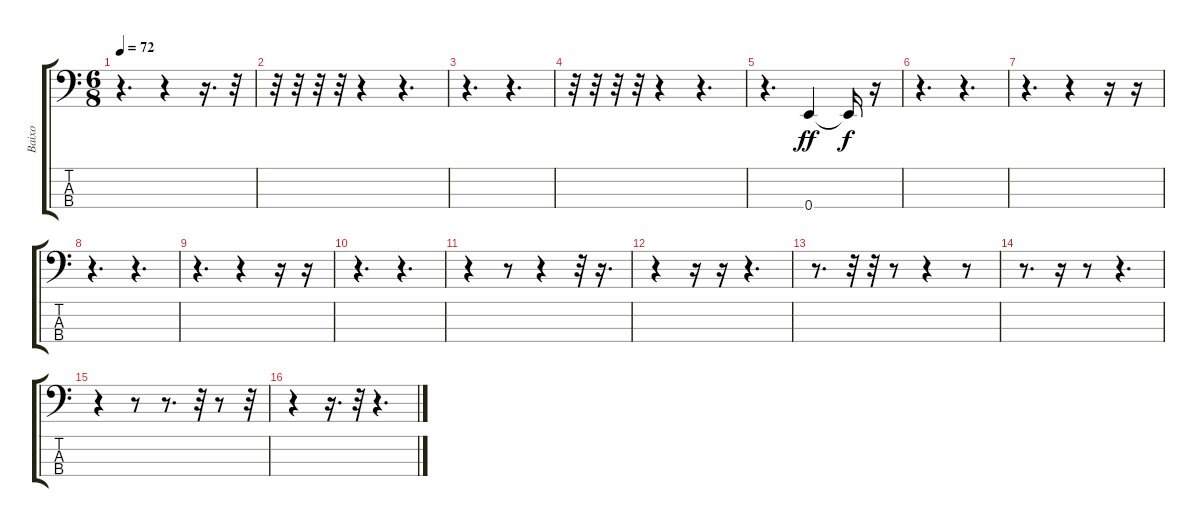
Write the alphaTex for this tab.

\track ("Baixo" "Baixo") {instrument electricbassfinger}
\staff {score tabs}
\tuning (G2 D2 A1 E1) {hide}
\ts (6 8)
\tempo 72
\clef f4
\ks c
r.4{d dy mp} r.4 r.16{d} r.32 |
r.32 r.32 r.32 r.32 r.4 r.4{d} |
r.4{d} r.4{d} |
r.32 r.32 r.32 r.32 r.4 r.4{d} |
r.4{d} 0.4.4{dy ff} 0.4{t}.16{dy f} r.16 |
r.4{d} r.4{d} |
r.4{d} r.4 r.16 r.16 |
r.4{d} r.4{d} |
r.4{d} r.4 r.16 r.16 |
r.4{d} r.4{d} |
r.4 r.8 r.4 r.32 r.16{d} |
r.4 r.16 r.16 r.4{d} |
r.8{d} r.32 r.32 r.8 r.4 r.8 |
r.8{d} r.16 r.8 r.4{d} |
r.4 r.8 r.8{d} r.32 r.8 r.32 |
r.4 r.16{d} r.32 r.4{d}
